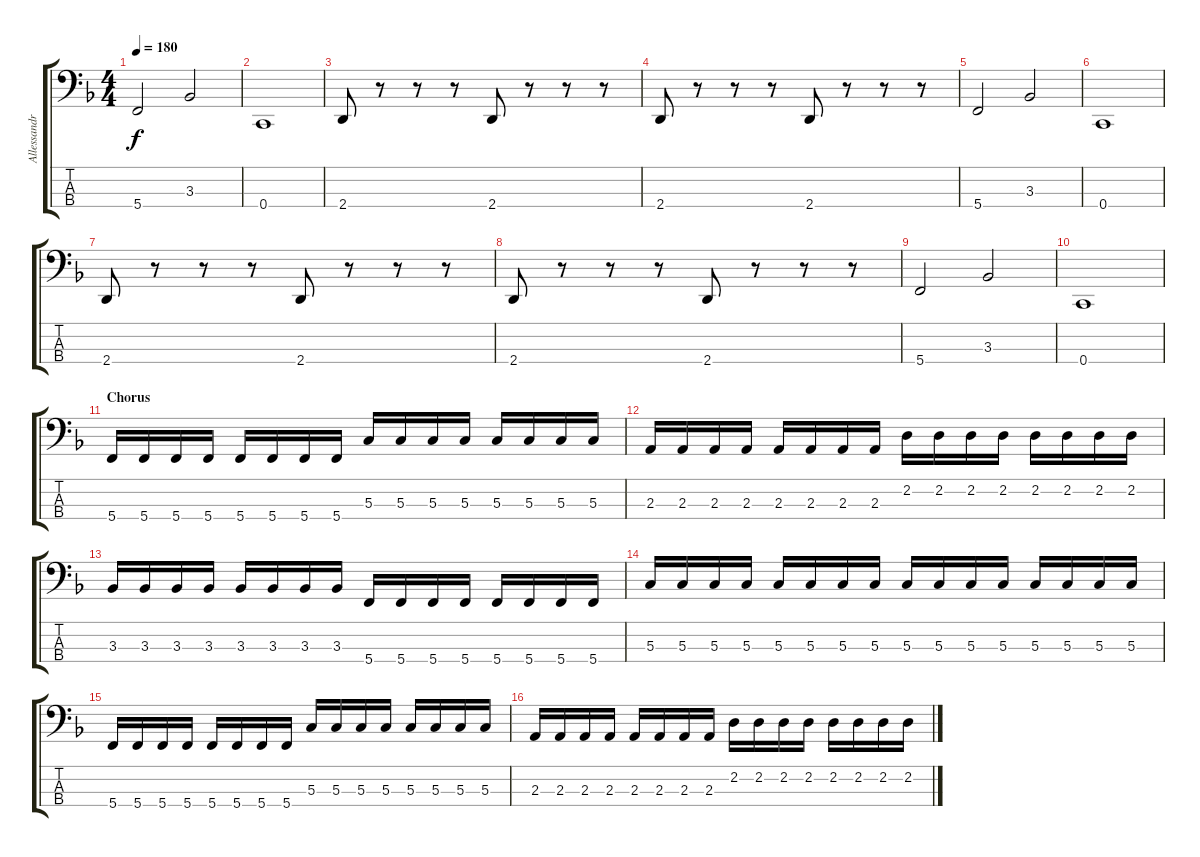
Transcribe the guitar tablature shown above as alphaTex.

\track ("Allessandro Lotta" "Allessandr") {instrument electricbassfinger}
\staff {score tabs}
\tuning (F2 C2 G1 C1) {hide}
\ts (4 4)
\tempo 180
\clef f4
\ks dminor
5.4.2{dy f} 3.3.2 |
0.4.1 |
2.4.8 r.8 r.8 r.8 2.4.8 r.8 r.8 r.8 |
2.4.8 r.8 r.8 r.8 2.4.8 r.8 r.8 r.8 |
5.4.2 3.3.2 |
0.4.1 |
2.4.8 r.8 r.8 r.8 2.4.8 r.8 r.8 r.8 |
2.4.8 r.8 r.8 r.8 2.4.8 r.8 r.8 r.8 |
5.4.2 3.3.2 |
0.4.1 |
\section ("" "Chorus")
5.4.16 5.4.16 5.4.16 5.4.16 5.4.16 5.4.16 5.4.16 5.4.16 5.3.16 5.3.16 5.3.16 5.3.16 5.3.16 5.3.16 5.3.16 5.3.16 |
2.3.16 2.3.16 2.3.16 2.3.16 2.3.16 2.3.16 2.3.16 2.3.16 2.2.16 2.2.16 2.2.16 2.2.16 2.2.16 2.2.16 2.2.16 2.2.16 |
3.3.16 3.3.16 3.3.16 3.3.16 3.3.16 3.3.16 3.3.16 3.3.16 5.4.16 5.4.16 5.4.16 5.4.16 5.4.16 5.4.16 5.4.16 5.4.16 |
5.3.16 5.3.16 5.3.16 5.3.16 5.3.16 5.3.16 5.3.16 5.3.16 5.3.16 5.3.16 5.3.16 5.3.16 5.3.16 5.3.16 5.3.16 5.3.16 |
5.4.16 5.4.16 5.4.16 5.4.16 5.4.16 5.4.16 5.4.16 5.4.16 5.3.16 5.3.16 5.3.16 5.3.16 5.3.16 5.3.16 5.3.16 5.3.16 |
2.3.16 2.3.16 2.3.16 2.3.16 2.3.16 2.3.16 2.3.16 2.3.16 2.2.16 2.2.16 2.2.16 2.2.16 2.2.16 2.2.16 2.2.16 2.2.16
